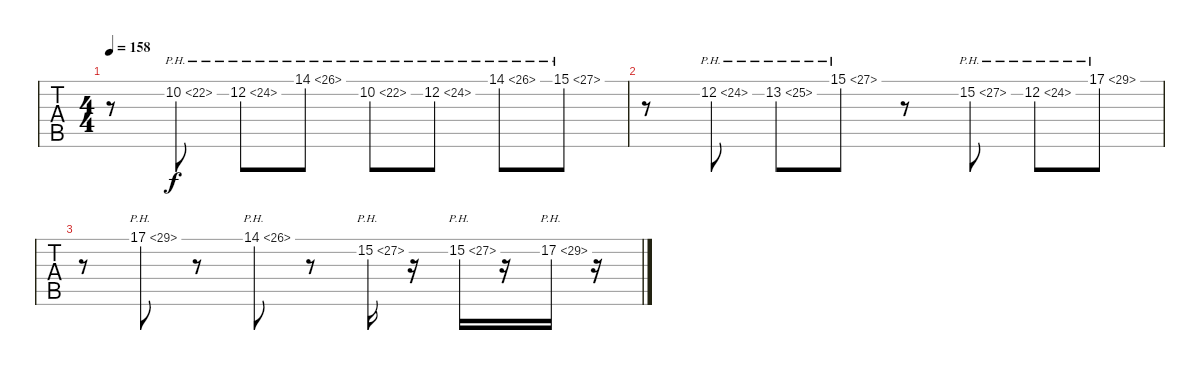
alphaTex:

\track ("   " "   ") {instrument fx7echoes}
\staff {tabs}
\tuning (D4 A3 F3 C3 G2 D2) {hide}
\ts (4 4)
\tempo 158
\clef g2
\ks c
r.8{dy f} 10.2{ph 12}.8 12.2{ph 12}.8 14.1{ph 12}.8 10.2{ph 12}.8 12.2{ph 12}.8 14.1{ph 12}.8 15.1{ph 12}.8 |
r.8 12.2{ph 12}.8 13.2{ph 12}.8 15.1{ph 12}.8 r.8 15.2{ph 12}.8 12.2{ph 12}.8 17.1{ph 12}.8 |
r.8 17.1{ph 12}.8 r.8 14.1{ph 12}.8 r.8 15.2{ph 12}.16 r.16 15.2{ph 12}.16 r.16 17.2{ph 12}.16 r.16
